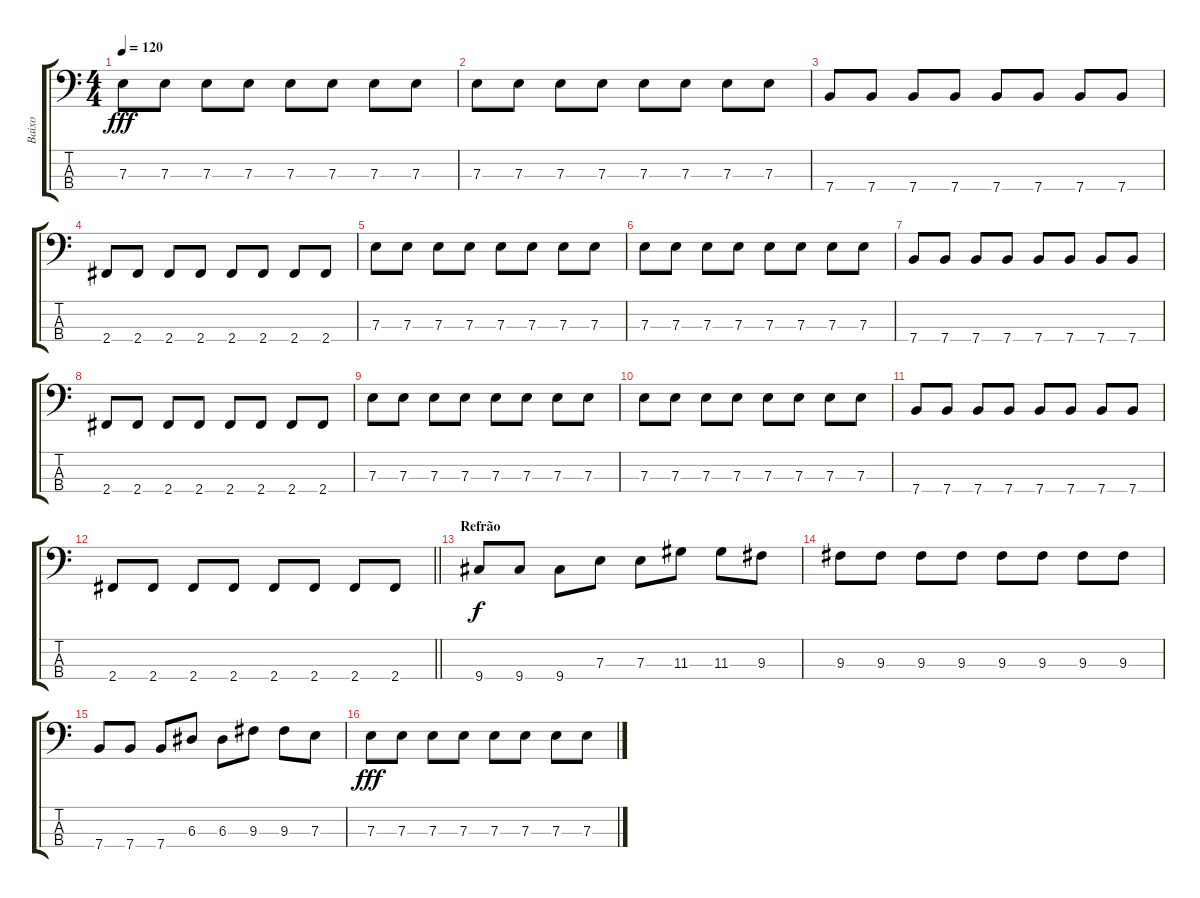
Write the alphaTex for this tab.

\track ("Baixo" "Baixo") {instrument electricbassfinger}
\staff {score tabs}
\tuning (G2 D2 A1 E1) {hide}
\ts (4 4)
\tempo 120
\clef f4
\ks c
7.3.8{dy fff} 7.3.8 7.3.8 7.3.8 7.3.8 7.3.8 7.3.8 7.3.8 |
7.3.8 7.3.8 7.3.8 7.3.8 7.3.8 7.3.8 7.3.8 7.3.8 |
7.4.8 7.4.8 7.4.8 7.4.8 7.4.8 7.4.8 7.4.8 7.4.8 |
2.4.8 2.4.8 2.4.8 2.4.8 2.4.8 2.4.8 2.4.8 2.4.8 |
7.3.8 7.3.8 7.3.8 7.3.8 7.3.8 7.3.8 7.3.8 7.3.8 |
7.3.8 7.3.8 7.3.8 7.3.8 7.3.8 7.3.8 7.3.8 7.3.8 |
7.4.8 7.4.8 7.4.8 7.4.8 7.4.8 7.4.8 7.4.8 7.4.8 |
2.4.8 2.4.8 2.4.8 2.4.8 2.4.8 2.4.8 2.4.8 2.4.8 |
7.3.8 7.3.8 7.3.8 7.3.8 7.3.8 7.3.8 7.3.8 7.3.8 |
7.3.8 7.3.8 7.3.8 7.3.8 7.3.8 7.3.8 7.3.8 7.3.8 |
7.4.8 7.4.8 7.4.8 7.4.8 7.4.8 7.4.8 7.4.8 7.4.8 |
\barLineRight lightlight
2.4.8 2.4.8 2.4.8 2.4.8 2.4.8 2.4.8 2.4.8 2.4.8 |
\section ("" "Refrão")
9.4.8{dy f} 9.4.8 9.4.8 7.3.8 7.3.8 11.3.8 11.3.8 9.3.8 |
9.3.8 9.3.8 9.3.8 9.3.8 9.3.8 9.3.8 9.3.8 9.3.8 |
7.4.8 7.4.8 7.4.8 6.3.8 6.3.8 9.3.8 9.3.8 7.3.8 |
7.3.8{dy fff} 7.3.8 7.3.8 7.3.8 7.3.8 7.3.8 7.3.8 7.3.8
